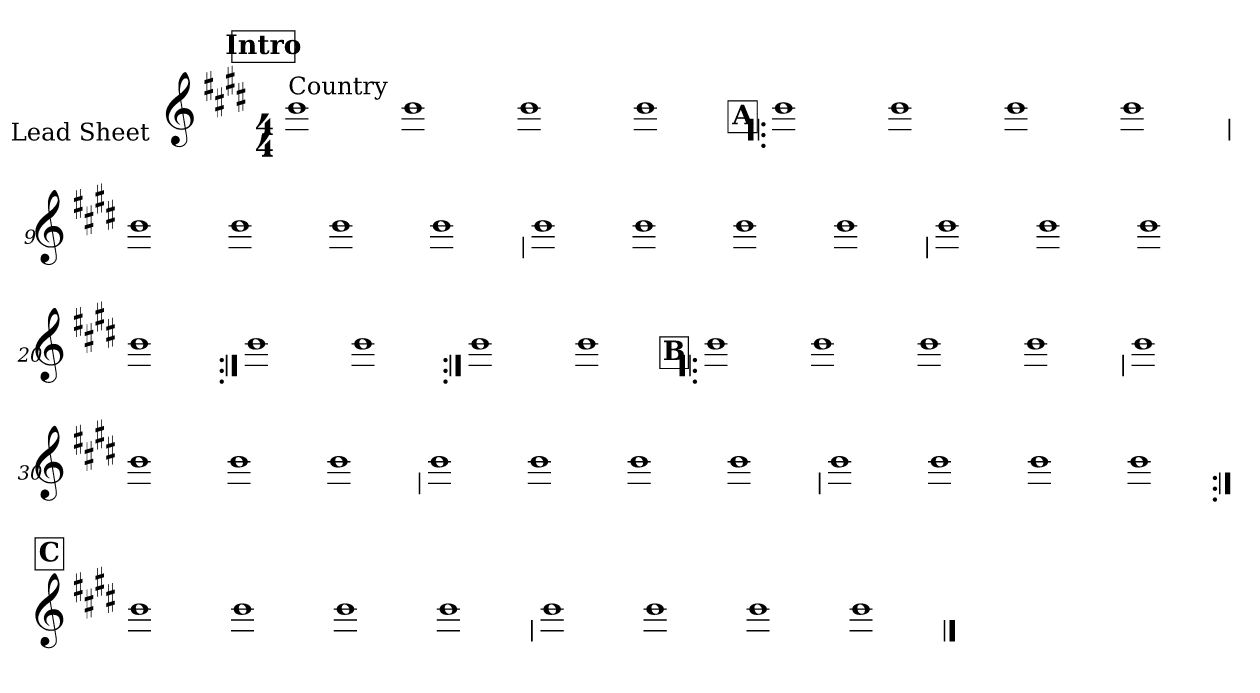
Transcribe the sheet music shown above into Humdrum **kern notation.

**kern
*part1
*staff1
*I"Lead Sheet
*stria0
*clefG2
*k[f#c#g#d#]
*E:
*M4/4
*MM140
!!LO:REH:place=s1:a:t=Intro
=1||
!LO:TX:a:t=Country
1b
=2-
1b
=3-
1b
=4-
1b
!!LO:LB:g=z
!!LO:REH:place=s1:a:t=A
=5!|:
1b
=6-
1b
=7-
1b
=8-
1b
!!LO:LB:g=z
=9
1b
=10-
1b
=11-
1b
=12-
1b
!!LO:LB:g=z
=13
1b
=14-
1b
=15-
1b
=16-
1b
!!LO:LB:g=z
=17
1b
=18-
1b
=19-
1b
=20-
1b
!!LO:LB:g=z
=21:|!
1b
=22-
1b
=23:|!
1b
=24-
1b
!!LO:LB:g=z
!!LO:REH:place=s1:a:t=B
=25!|:
1b
=26-
1b
=27-
1b
=28-
1b
!!LO:LB:g=z
=29
1b
=30-
1b
=31-
1b
=32-
1b
!!LO:LB:g=z
=33
1b
=34-
1b
=35-
1b
=36-
1b
!!LO:LB:g=z
=37
1b
=38-
1b
=39-
1b
=40-
1b
!!LO:LB:g=z
!!LO:REH:place=s1:a:t=C
=41:|!
1b
=42-
1b
=43-
1b
=44-
1b
!!LO:LB:g=z
=45
1b
=46-
1b
=47-
1b
=48-
1b
==
*-
